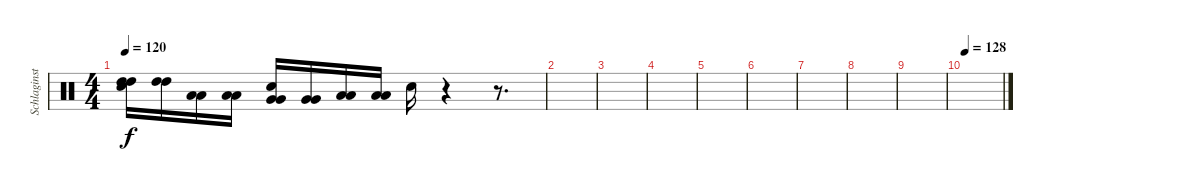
\track ("Schlaginstrumente - Auswahl" "Schlaginst") {instrument percussion}
\staff {score}
\articulation defaults
\ts (4 4)
\tempo 120
\clef neutral
\ks c
("Snare (hit) 2" "High Tom (hit)" "High Tom (hit)").16{dy f} ("High Tom (hit)" "High Tom (hit)").16 ("Low Tom (hit)" "Low Tom (hit)").16 ("Low Tom (hit)" "Low Tom (hit)").16 ("Snare (hit) 2" "Very Low Tom (hit)" "Very Low Tom (hit)").16 ("Very Low Tom (hit)" "Very Low Tom (hit)").16 ("Low Floor Tom (hit)" "Low Floor Tom (hit)").16 ("Low Floor Tom (hit)" "Low Floor Tom (hit)").16 "Snare (hit) 2".16 r.4 r.8{d} |
|
|
|
|
|
|
|
|
\tempo 128
